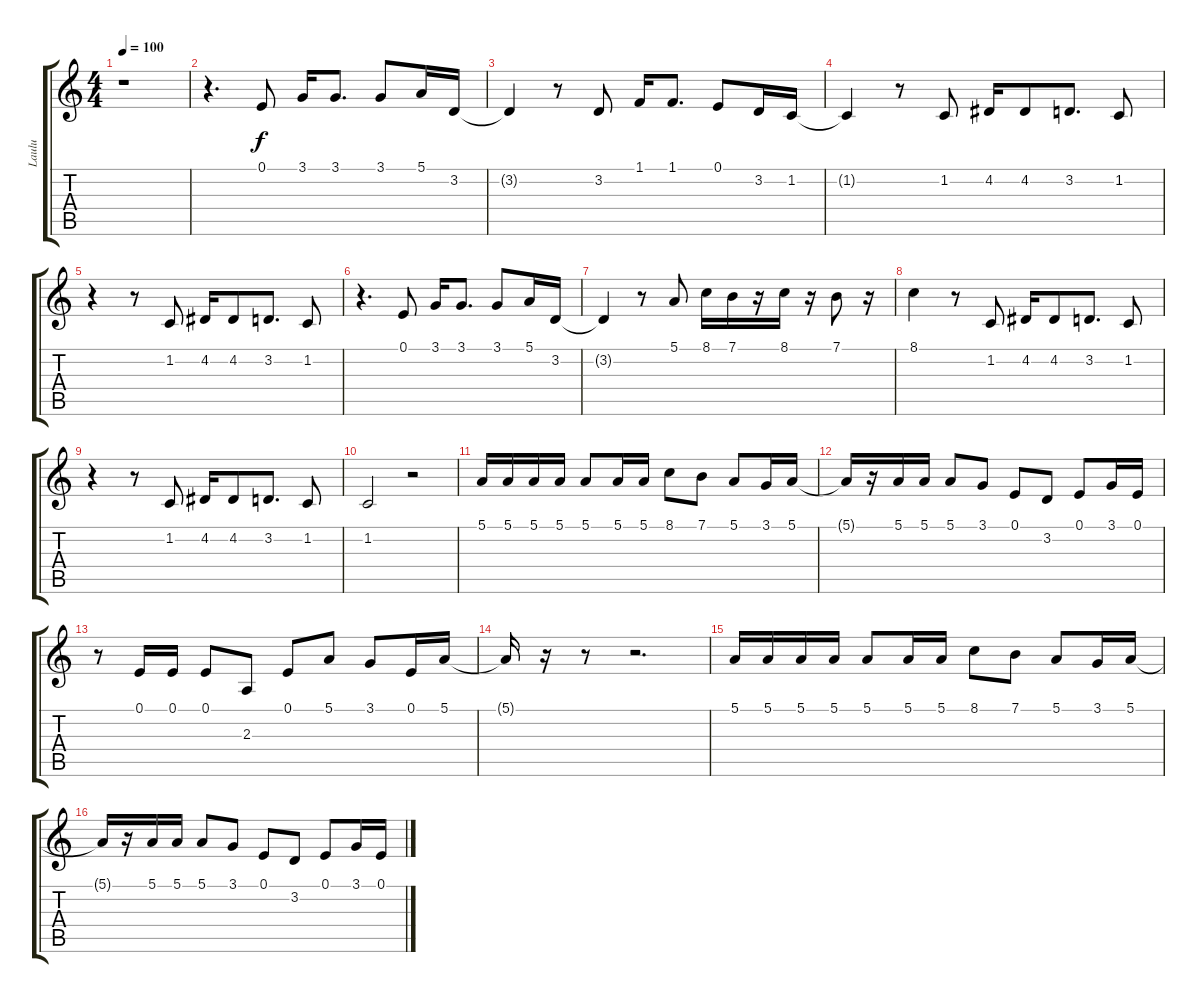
\track ("Laulu" "Laulu") {instrument lead6voice}
\staff {score tabs}
\tuning (E4 B3 G3 D3 A2 E2) {hide}
\ts (4 4)
\tempo 100
\clef g2
\ks c
r.1{dy f} |
r.4{d} 0.1.8 3.1.16 3.1.8{d} 3.1.8 5.1.16 3.2.16 |
3.2{t}.4 r.8 3.2.8 1.1.16 1.1.8{d} 0.1.8 3.2.16 1.2.16 |
1.2{t}.4 r.8 1.2.8 4.2.16 4.2.8 3.2.8{d} 1.2.8 |
r.4 r.8 1.2.8 4.2.16 4.2.8 3.2.8{d} 1.2.8 |
r.4{d} 0.1.8 3.1.16 3.1.8{d} 3.1.8 5.1.16 3.2.16 |
3.2{t}.4 r.8 5.1.8 8.1.16 7.1.16 r.16 8.1.16 r.16 7.1.8 r.16 |
8.1.4 r.8 1.2.8 4.2.16 4.2.8 3.2.8{d} 1.2.8 |
r.4 r.8 1.2.8 4.2.16 4.2.8 3.2.8{d} 1.2.8 |
1.2.2 r.2 |
5.1.16 5.1.16 5.1.16 5.1.16 5.1.8 5.1.16 5.1.16 8.1.8 7.1.8 5.1.8 3.1.16 5.1.16 |
5.1{t}.16 r.16 5.1.16 5.1.16 5.1.8 3.1.8 0.1.8 3.2.8 0.1.8 3.1.16 0.1.16 |
r.8 0.1.16 0.1.16 0.1.8 2.3.8 0.1.8 5.1.8 3.1.8 0.1.16 5.1.16 |
5.1{t}.16 r.16 r.8 r.2{d} |
5.1.16 5.1.16 5.1.16 5.1.16 5.1.8 5.1.16 5.1.16 8.1.8 7.1.8 5.1.8 3.1.16 5.1.16 |
5.1{t}.16 r.16 5.1.16 5.1.16 5.1.8 3.1.8 0.1.8 3.2.8 0.1.8 3.1.16 0.1.16
